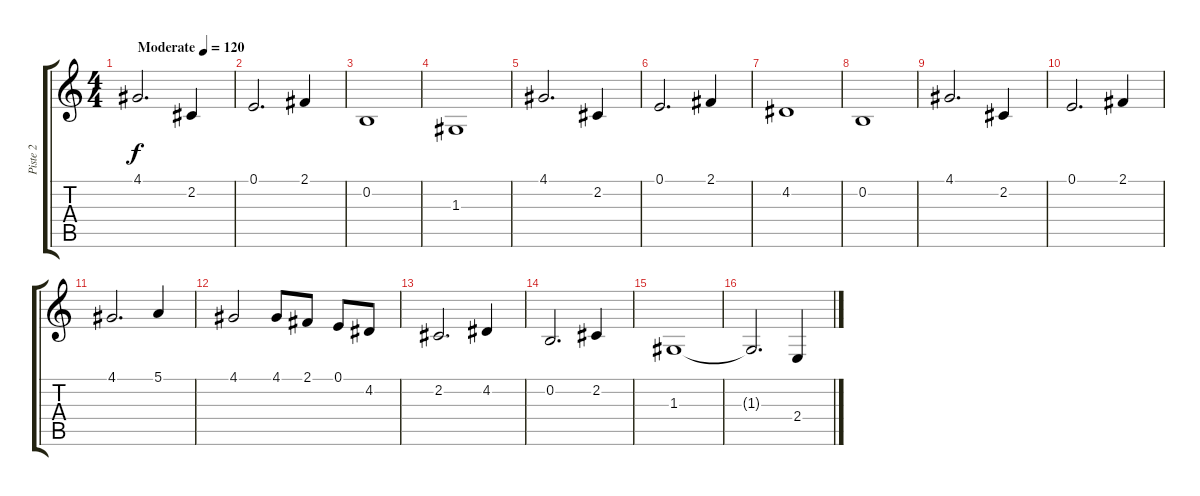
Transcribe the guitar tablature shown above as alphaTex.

\track ("Piste 2" "Piste 2") {instrument lead3calliope}
\staff {score tabs}
\tuning (E4 B3 G3 D3 A2 E2) {hide}
\ts (4 4)
\tempo (120 "Moderate")
\clef g2
\ks c
4.1.2{d dy f instrument lead3calliope} 2.2.4 |
0.1.2{d} 2.1.4 |
0.2.1 |
1.3.1 |
4.1.2{d} 2.2.4 |
0.1.2{d} 2.1.4 |
4.2.1 |
0.2.1 |
4.1.2{d} 2.2.4 |
0.1.2{d} 2.1.4 |
4.1.2{d} 5.1.4 |
4.1.2 4.1.8 2.1.8 0.1.8 4.2.8 |
2.2.2{d} 4.2.4 |
0.2.2{d} 2.2.4 |
1.3.1 |
1.3{t}.2{d} 2.4.4
